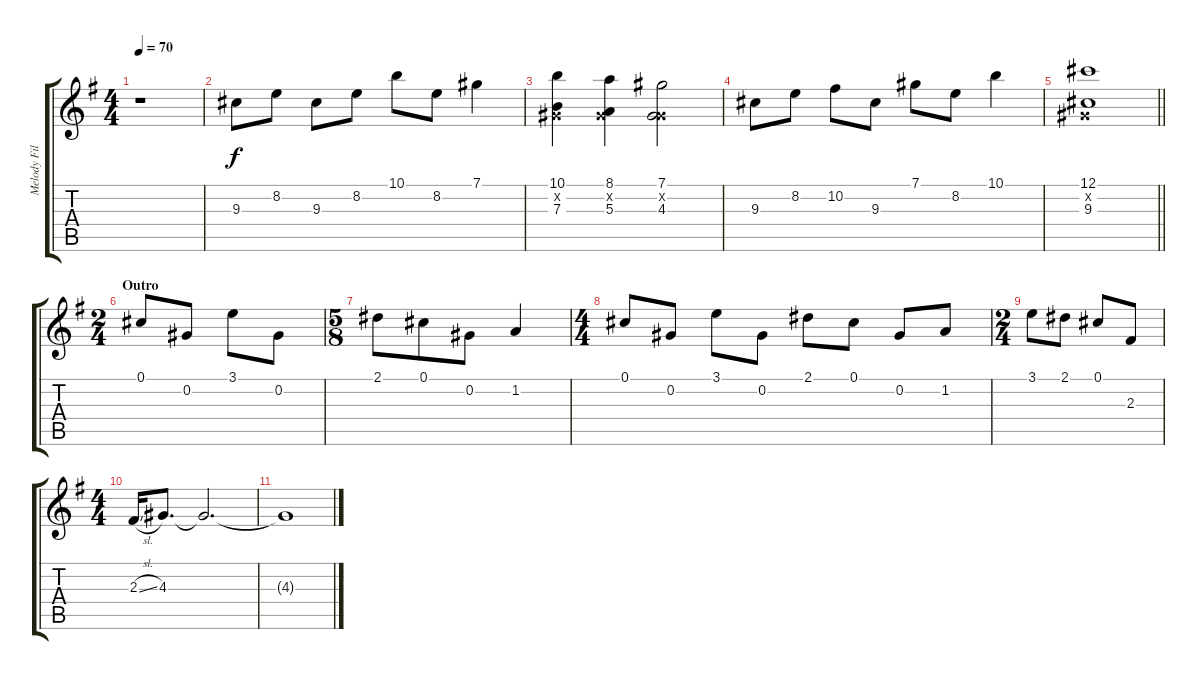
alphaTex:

\track ("Melody Fills" "Melody Fil") {instrument electricguitarclean bank 125}
\staff {score tabs}
\tuning (Db4 Ab3 E3 B2 Gb2 Db2) {hide}
\ts (4 4)
\tempo 70
\clef g2
\ks g
r.1{dy f} |
9.3.8 8.2.8 9.3.8 8.2.8 10.1.8 8.2.8 7.1.4 |
(10.1 0.2{x} 7.3).4 (8.1 0.2{x} 5.3).4 (7.1 0.2{x} 4.3).2 |
9.3.8 8.2.8 10.2.8 9.3.8 7.1.8 8.2.8 10.1.4 |
\barLineRight lightlight
(12.1 0.2{x} 9.3).1 |
\ts (2 4)
\section ("" "Outro")
0.1.8{instrument distortionguitar} 0.2.8 3.1.8 0.2.8 |
\ts (5 8)
2.1.8 0.1.8 0.2.8 1.2.4 |
\ts (4 4)
0.1.8 0.2.8 3.1.8 0.2.8 2.1.8 0.1.8 0.2.8 1.2.8 |
\ts (2 4)
3.1.8 2.1.8 0.1.8 2.3.8 |
\ts (4 4)
2.3{sl}.16 4.3.8{d} 4.3{t}.2{d} |
4.3{t}.1
